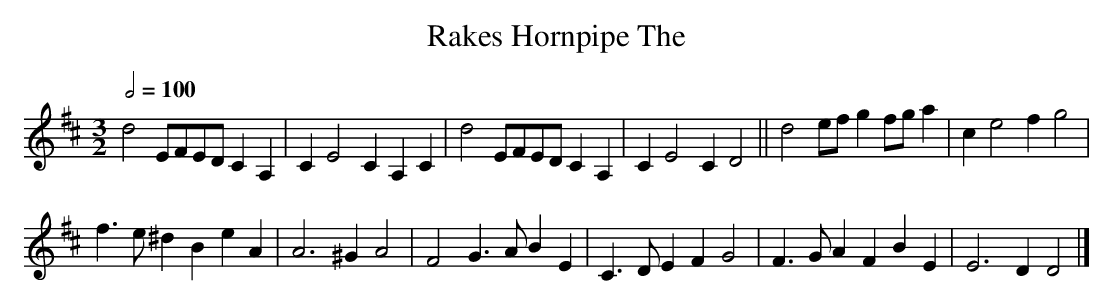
X:1
T:Rakes Hornpipe The
M:3/2
L:1/4
Q:1/2=100
K:D
d2E/F/E/D/CA,|CE2CA,C|d2E/F/E/D/CA,|CE2CD2||\
d2e/f/gf/g/a|ce2fg2|
f>e^dBeA|A3^GA2|F2G>ABE|C>DEFG2|F>GAFBE|E3DD2|]
